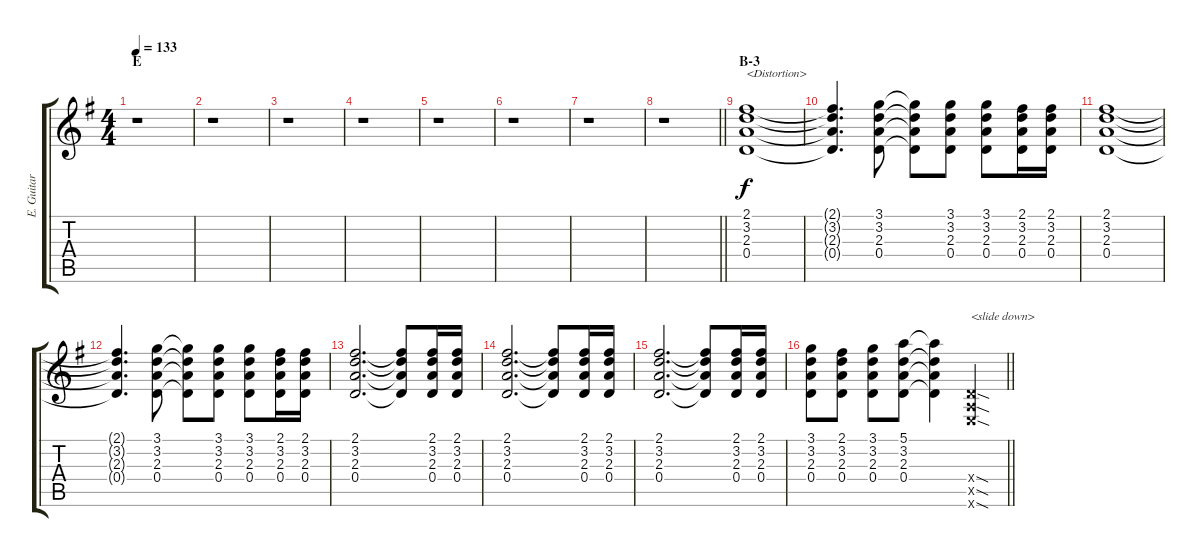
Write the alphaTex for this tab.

\track ("E. Guitar I" "E. Guitar ") {instrument electricguitarclean}
\staff {score tabs}
\tuning (E4 B3 G3 D3 A2 E2) {hide}
\ts (4 4)
\section ("" "E")
\tempo 133
\clef g2
\ks g
r.1{dy f} |
r.1 |
r.1 |
r.1 |
r.1 |
r.1 |
r.1 |
\barLineRight lightlight
r.1 |
\section ("" "B-3")
(2.1 3.2 2.3 0.4).1{txt "<Distortion>" instrument overdrivenguitar} |
(2.1{t} 3.2{t} 2.3{t} 0.4{t}).4{d} (3.1 3.2 2.3 0.4).8 (3.1{t} 3.2{t} 2.3{t} 0.4{t}).8 (3.1 3.2 2.3 0.4).8 (3.1 3.2 2.3 0.4).8 (2.1 3.2 2.3 0.4).16 (2.1 3.2 2.3 0.4).16 |
(2.1 3.2 2.3 0.4).1 |
(2.1{t} 3.2{t} 2.3{t} 0.4{t}).4{d} (3.1 3.2 2.3 0.4).8 (3.1{t} 3.2{t} 2.3{t} 0.4{t}).8 (3.1 3.2 2.3 0.4).8 (3.1 3.2 2.3 0.4).8 (2.1 3.2 2.3 0.4).16 (2.1 3.2 2.3 0.4).16 |
(2.1 3.2 2.3 0.4).2{d} (2.1{t} 3.2{t} 2.3{t} 0.4{t}).8 (2.1 3.2 2.3 0.4).16 (2.1 3.2 2.3 0.4).16 |
(2.1 3.2 2.3 0.4).2{d} (2.1{t} 3.2{t} 2.3{t} 0.4{t}).8 (2.1 3.2 2.3 0.4).16 (2.1 3.2 2.3 0.4).16 |
(2.1 3.2 2.3 0.4).2{d} (2.1{t} 3.2{t} 2.3{t} 0.4{t}).8 (2.1 3.2 2.3 0.4).16 (2.1 3.2 2.3 0.4).16 |
\barLineRight lightlight
(3.1 3.2 2.3 0.4).8 (2.1 3.2 2.3 0.4).8 (3.1 3.2 2.3 0.4).8 (5.1 3.2 2.3 0.4).8 (5.1{t} 3.2{t} 2.3{t} 0.4{t}).4 (0.4{sod x} 0.5{sod x} 0.6{sod x}).4{txt "<slide down>"}
